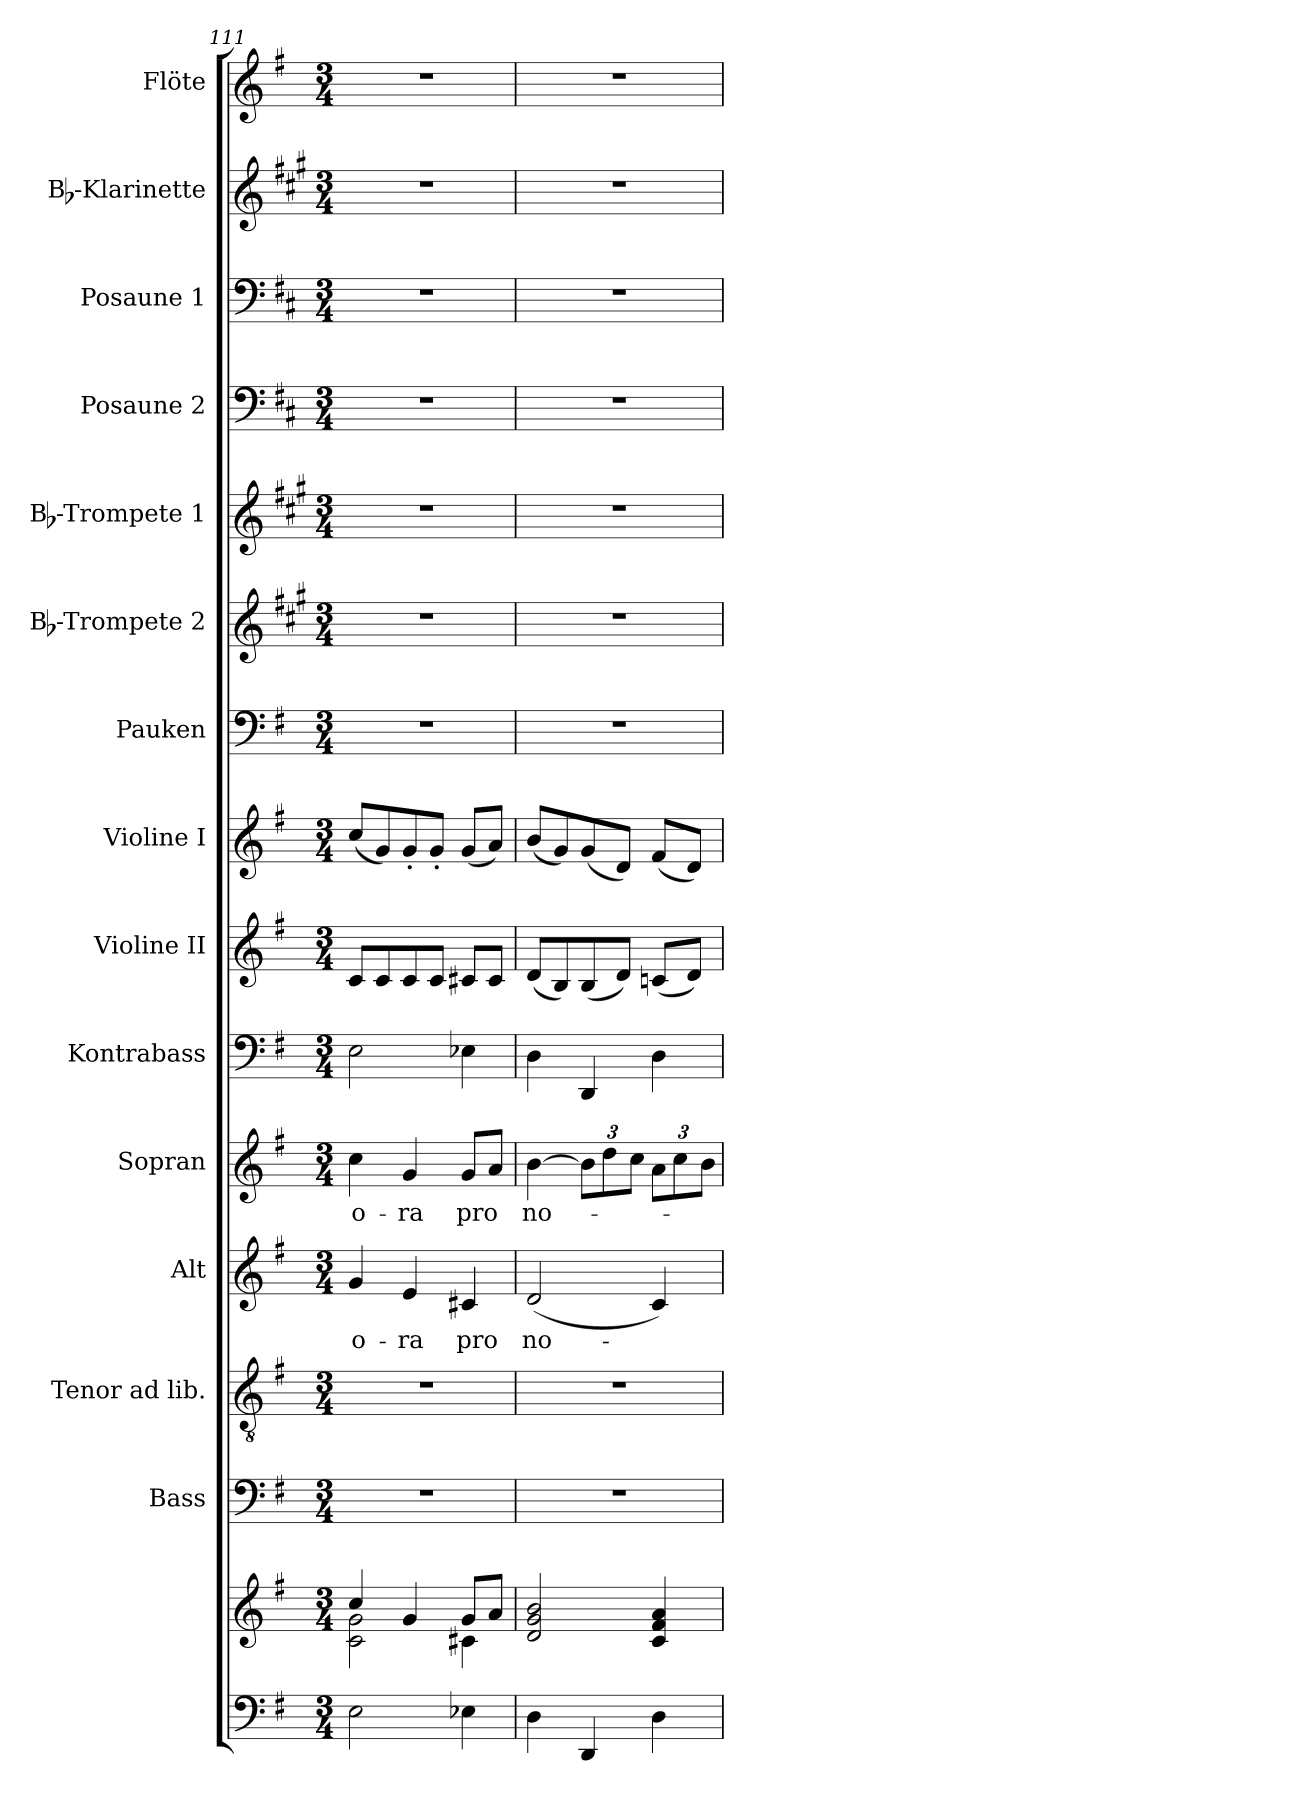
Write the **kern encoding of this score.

**kern	**kern	**kern	**kern	**kern	**text	**kern	**text	**kern	**kern	**kern	**kern	**kern	**kern	**kern	**kern	**kern	**kern
*part15	*part15	*part14	*part13	*part12	*part12	*part11	*part11	*part10	*part9	*part8	*part7	*part6	*part5	*part4	*part3	*part2	*part1
*staff16	*staff15	*staff14	*staff13	*staff12	*staff12	*staff11	*staff11	*staff10	*staff9	*staff8	*staff7	*staff6	*staff5	*staff4	*staff3	*staff2	*staff1
*	*	*I"Bass	*I"Tenor ad lib.	*I"Alt	*	*I"Sopran	*	*I"Kontrabass	*I"Violine II	*I"Violine I	*I"Pauken	*I"Bb-Trompete 2	*I"Bb-Trompete 1	*I"Posaune 2	*I"Posaune 1	*I"Bb-Klarinette	*I"Flöte
*	*	*I'B.	*I'T.	*I'A.	*	*I'S.	*	*I'Kb.	*I'Vl. II	*I'Vl. I	*I'Pk.	*I'Bb Trp. 2	*I'Bb Trp. 1	*I'Pos. 2	*I'Pos. 1	*I'Bb Kl.	*I'Fl.
*clefF4	*clefG2	*clefF4	*clefGv2	*clefG2	*	*clefG2	*	*clefF4	*clefG2	*clefG2	*clefF4	*clefG2	*clefG2	*clefF4	*clefF4	*clefG2	*clefG2
*	*	*	*	*	*	*	*	*ITrd7c12	*	*	*	*ITrd1c2	*ITrd1c2	*ITrd4c7	*ITrd4c7	*ITrd1c2	*
*k[f#]	*k[f#]	*k[f#]	*k[f#]	*k[f#]	*	*k[f#]	*	*k[f#]	*k[f#]	*k[f#]	*k[f#]	*k[f#]	*k[f#]	*k[f#]	*k[f#]	*k[f#]	*k[f#]
*G:	*G:	*G:	*G:	*G:	*	*G:	*	*G:	*G:	*G:	*G:	*G:	*G:	*G:	*G:	*G:	*G:
*M3/4	*M3/4	*M3/4	*M3/4	*M3/4	*	*M3/4	*	*M3/4	*M3/4	*M3/4	*M3/4	*M3/4	*M3/4	*M3/4	*M3/4	*M3/4	*M3/4
=111	=111	=111	=111	=111	=111	=111	=111	=111	=111	=111	=111	=111	=111	=111	=111	=111	=111
*	*^	*	*	*	*	*	*	*	*	*	*	*	*	*	*	*	*
!	!	!	!	!	!	!LO:LY:b	!	!LO:LY:b	!	!	!	!	!	!	!	!	!	!
2E\	4cc/	2c\ 2g\	2.r	2.r	4g/	o-	4cc\	o-	2EE\	8c/L	(<8cc/L	2.r	2.r	2.r	2.r	2.r	2.r	2.r
.	.	.	.	.	.	.	.	.	.	8c/	8g/)	.	.	.	.	.	.	.
!	!	!	!	!	!	!LO:LY:b	!	!LO:LY:b	!	!	!	!	!	!	!	!	!	!
.	4g/	.	.	.	4e/	-ra	4g/	-ra	.	8c/	8g'</	.	.	.	.	.	.	.
.	.	.	.	.	.	.	.	.	.	8c/J	8g'</J	.	.	.	.	.	.	.
!	!	!	!	!	!	!LO:LY:b	!	!LO:LY:b	!	!	!	!	!	!	!	!	!	!
4E-X\	8g/L	4c#X\	.	.	4c#X/	pro	8g/L	pro	4EE-X\	8c#X/L	(<8g/L	.	.	.	.	.	.	.
.	8a/J	.	.	.	.	.	8a/J	.	.	8c#/J	8a/J)	.	.	.	.	.	.	.
*	*v	*v	*	*	*	*	*	*	*	*	*	*	*	*	*	*	*	*
=112	=112	=112	=112	=112	=112	=112	=112	=112	=112	=112	=112	=112	=112	=112	=112	=112	=112
!	!	!	!	!	!LO:LY:b	!	!LO:LY:b	!	!	!	!	!	!	!	!	!	!
4D\	2d/ 2g/ 2b/	2.r	2.r	(<2d/	no-	[4b\	no-	4DD\	(<8d/L	(<8b/L	2.r	2.r	2.r	2.r	2.r	2.r	2.r
.	.	.	.	.	.	.	.	.	8B/)	8g/)	.	.	.	.	.	.	.
4DD/	.	.	.	.	.	12b\L]	.	4DDD/	(<8B/	(<8g/	.	.	.	.	.	.	.
.	.	.	.	.	.	12dd\	.	.	.	.	.	.	.	.	.	.	.
.	.	.	.	.	.	.	.	.	8d/J)	8d/J)	.	.	.	.	.	.	.
.	.	.	.	.	.	12cc\J	.	.	.	.	.	.	.	.	.	.	.
4D\	4c/ 4f#/ 4a/	.	.	4c/)	.	12a\L	.	4DD\	(<8cn/L	(<8f#/L	.	.	.	.	.	.	.
.	.	.	.	.	.	12cc\	.	.	.	.	.	.	.	.	.	.	.
.	.	.	.	.	.	.	.	.	8d/J)	8d/J)	.	.	.	.	.	.	.
.	.	.	.	.	.	12b\J	.	.	.	.	.	.	.	.	.	.	.
=	=	=	=	=	=	=	=	=	=	=	=	=	=	=	=	=	=
*-	*-	*-	*-	*-	*-	*-	*-	*-	*-	*-	*-	*-	*-	*-	*-	*-	*-
